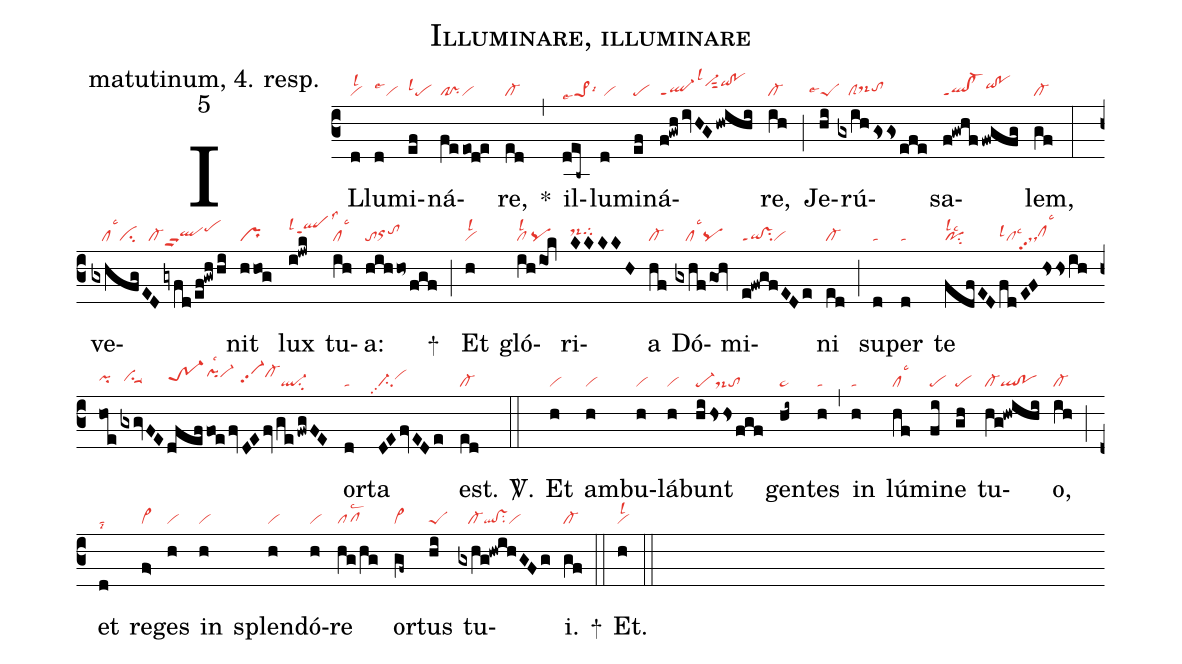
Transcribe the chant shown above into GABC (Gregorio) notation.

name: Illuminare, illuminare;
office-part: matutinum, 4. resp.;
mode: 5;
nabc-lines: 1;
%%
(c3)
IL(d|vilsl2)lu(d|vilse1)mi(ef|pelsl1)ná(fe/eod!e|cl!prvi)re,(ed|cl-) *(,)
il(deb~|pe>1lse7lsi6)lu(d|/vi)mi(ef|pe)ná(f!gwh/ivHG/hwihi|ql-ppt1vi-hjsut2lsl1qihj!pohj)re,(ih|cl-) (;)
Je(hi|```peSlse4)rú(gxihgssefe|///clSds-hhtohh)sa(f!gwhf/fwgfg|ql!cl-ppt1qihi!pohi)lem,(gf|cl-) (:)
ve(gxhfgEDgyfd/ef!gwh/hi|///cllsc3ci///cl-qlhhppu2pehj)nit(hhog|pr) lux(i!jwk|qlhippt1lsl4lss3) tu(ih|cllsc3)a:(hihho~/fgf|toorhhtohi) +(;)
Et(h|vilsl2) gló(ih/iOk|cllsl2/pq)ri(KK/KK/H|ds-hitghi)a(hf|cl-) Dó(gxhf/gOh|///cllsc3pq)mi(e!fwgfEDe|qi!vsppt1su2vi)ni(ed|cl-) (;)
su(d|ta)per(d|ta) te(fdfED|posu2lsl2lsc2|fd/|cllsc3lsl1|EF/hssih/|dspp2clhhlsc3|hoe/gxgvFE/|pihh///vihhsu1suu1|dfef/|trS-hh|foefv|pihjlsc2vi-hj|DEfv/ge/fwgFE|vi-hhpp2cl-hjql-su2) or(d|ta)ta(DEfvEDe|ci-pp2vihi) est.(ed|cl-) <sp>V/</sp>.(::)
Et(h|vi) am(h|vi)bu(h|vi)lá(h|vi)bunt(hihss/fgf|pe-ds-to) gen(hi~|ta>)tes(h|ta) (,)
in(h|ta) lú(hf|cllsc3)mi(fi|pe)ne(gh|pe) tu(hg!hwihi|cl-ql!po)o,(ih|cl-) (;)
et(d|talsi8) re(f>|vi>)ges(h|vi) in(h|vi) splen(h|vi)dó(h|vi)re(hg/hg|pflsc2) or(gf~|vi>)tus(hi|peS) tu(gxhg!hwihGFg|///cl-ql!vssu2vi)i.(gf|cl-) +(::)
Et.(h|vilsl2) (::)
